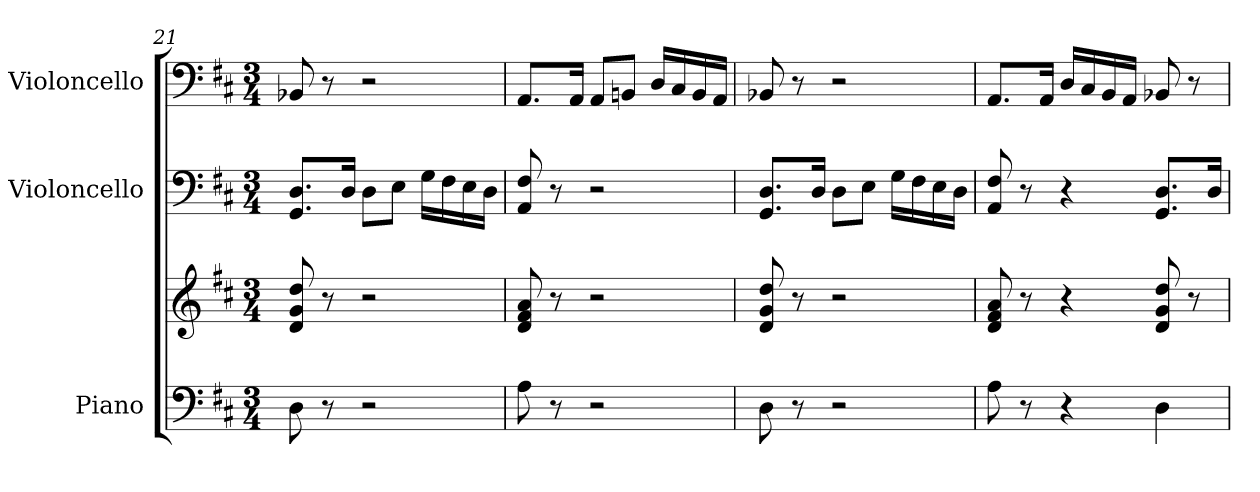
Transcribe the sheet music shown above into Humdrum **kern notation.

**kern	**kern	**kern	**kern
*part3	*part3	*part2	*part1
*staff4	*staff3	*staff2	*staff1
*I"Piano	*	*I"Violoncello	*I"Violoncello
*I'Pno.	*	*I'Vc.	*I'Vc.
*clefF4	*clefG2	*clefF4	*clefF4
*k[f#c#]	*k[f#c#]	*k[f#c#]	*k[f#c#]
*M3/4	*M3/4	*M3/4	*M3/4
=21	=21	=21	=21
8D\	8d/ 8g/ 8dd/	8.GG/ 8.D/L	8BB-X/
8r	8r	.	8r
.	.	16D/Jk	.
2r	2r	8D\L	2r
.	.	8E\J	.
.	.	16G\LL	.
.	.	16F#\	.
.	.	16E\	.
.	.	16D\JJ	.
=22	=22	=22	=22
8A\	8d/ 8f#/ 8a/	8AA/ 8F#/	8.AA/L
8r	8r	8r	.
.	.	.	16AA/Jk
2r	2r	2r	8AA/L
.	.	.	8BBn/J
.	.	.	16D/LL
.	.	.	16C#/
.	.	.	16BB/
.	.	.	16AA/JJ
!!LO:LB:g=z
=23	=23	=23	=23
8D\	8d/ 8g/ 8dd/	8.GG/ 8.D/L	8BB-X/
8r	8r	.	8r
.	.	16D/Jk	.
2r	2r	8D\L	2r
.	.	8E\J	.
.	.	16G\LL	.
.	.	16F#\	.
.	.	16E\	.
.	.	16D\JJ	.
=24	=24	=24	=24
8A\	8d/ 8f#/ 8a/	8AA/ 8F#/	8.AA/L
8r	8r	8r	.
.	.	.	16AA/Jk
4r	4r	4r	16D/LL
.	.	.	16C#/
.	.	.	16BB/
.	.	.	16AA/JJ
4D\	8d/ 8g/ 8dd/	8.GG/ 8.D/L	8BB-X/
.	8r	.	8r
.	.	16D/Jk	.
=	=	=	=
*-	*-	*-	*-
